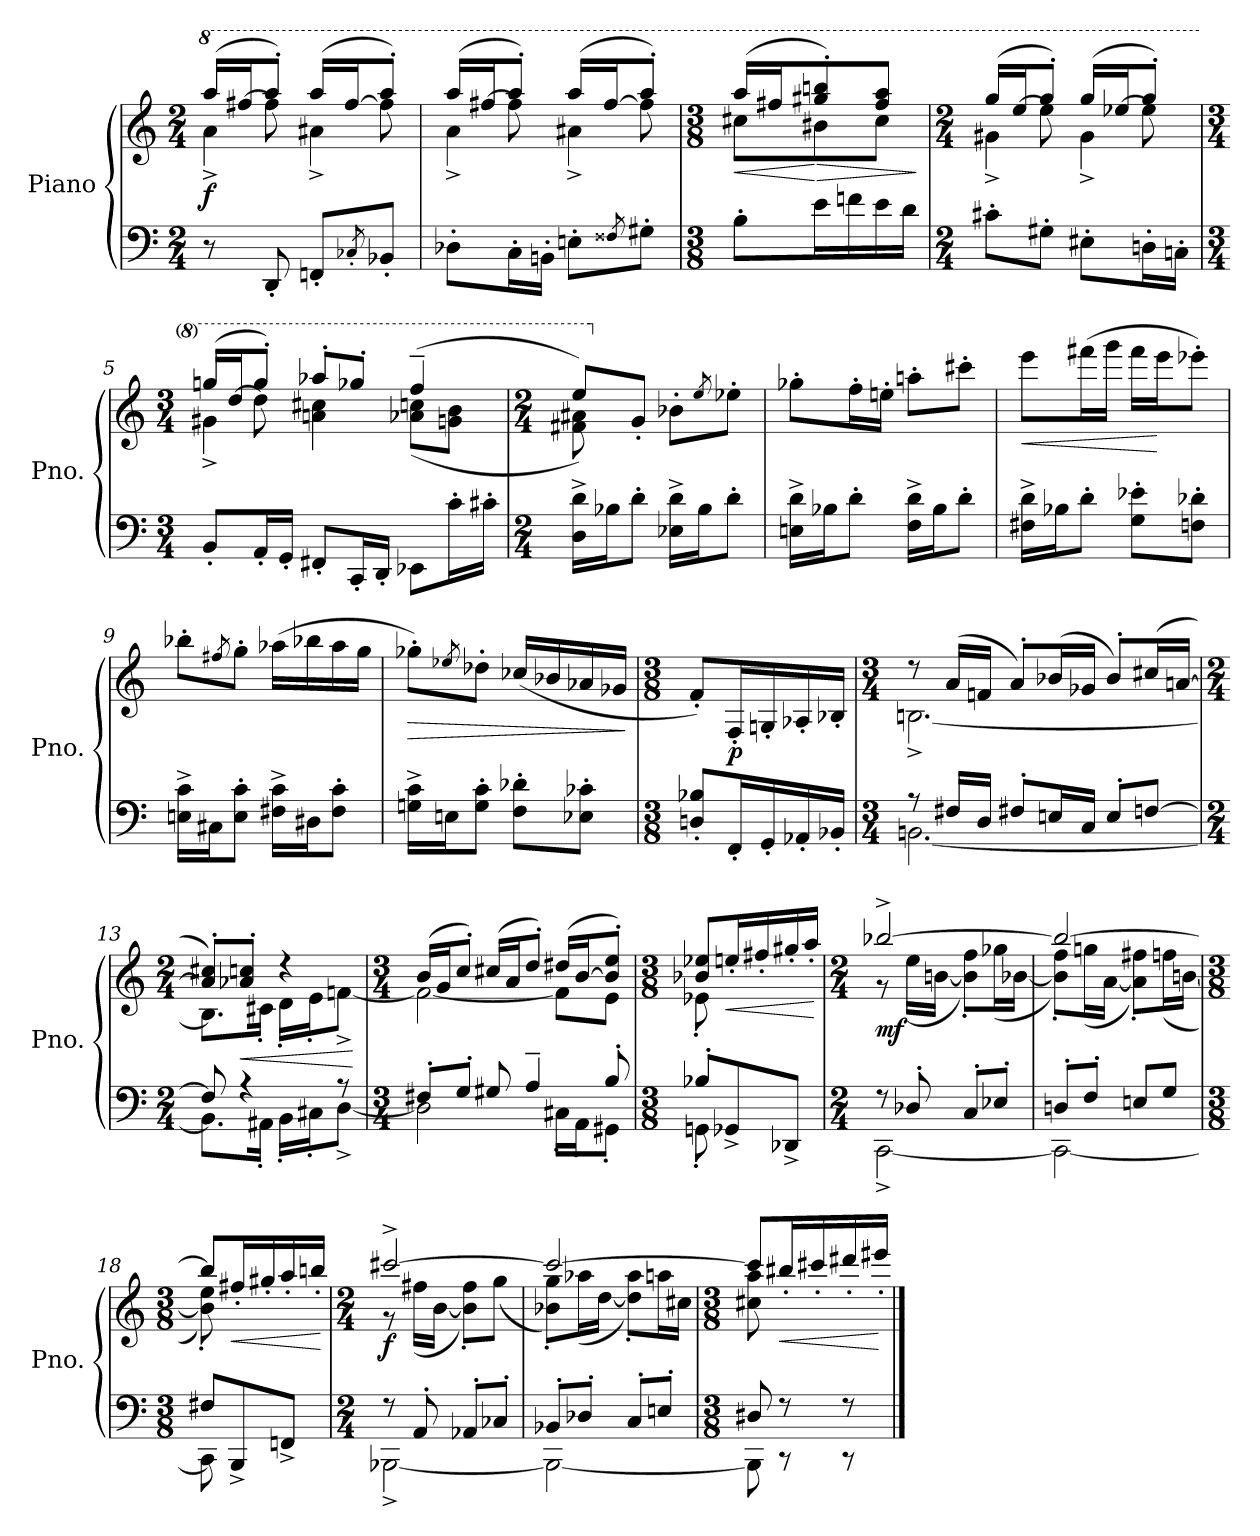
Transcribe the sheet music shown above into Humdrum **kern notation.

**kern	**kern	**dynam
*part1	*part1	*part1
*staff2	*staff1	*staff1/2
*I"Piano	*	*
*I'Pno.	*	*
*clefF4	*clefG2	*
*k[]	*k[]	*
*M2/4	*M2/4	*
*MM132	*MM132	*
*	*8va	*
=1	=1	=1
*	*^	*
*	*	*^	*
!	!	!	!	!LO:DY:b
8r	(>16aaa/LL	4aa^\	8ryy	f
.	[16fff#X/J	.	.	.
8DD'/	8aaa'/J)	.	8fff#\]	.
8FFn'/L	(>16aaa/LL	4aa#X^\	8ryy	.
.	[16fff#/J	.	.	.
8qC-X'/	.	.	.	.
8BB-X'/J	8aaa'/J)	.	8fff#\]	.
=2	=2	=2	=2	=2
8D-X'\L	(>16aaa/LL	4aa^\	8ryy	.
.	[16fff#X/J	.	.	.
16C'\L	8aaa'/J)	.	8fff#\]	.
16BBn'\JJ	.	.	.	.
8En'\L	(>16aaa/LL	4aa#X^\	8ryy	.
.	[16fff#/J	.	.	.
8qF##X/	.	.	.	.
8G#X'\J	8aaa'/J)	.	8fff#\]	.
*	*v	*v	*v	*
=3	=3	=3
*M3/8	*M3/8	*
*	*^	*
*	*	*^	*
!	!	!	!	!LO:HP:b
*	*	*v	*v	*
8B'\L	(>16aaa/LL	8ccc#X\L	<
.	16fff#X/J	.	.
!	!	!	!LO:HP:n=1:b
16e\L	8ggg#X/' 8bbbn/')	8bb#X\	[ >
16fn\	.	.	.
16e\	8fff#/ 8aaa/J	8ccc#\J	.
16d\JJ	.	.	.
*	*v	*v	*
.	.	]
=4	=4	=4
*M2/4	*M2/4	*
*	*^	*
*	*	*^	*
8c#X'\L	(>16ggg/LL	4gg#X^\	8ryy	.
.	[16eee/J	.	.	.
8G#X'\J	8ggg'/J)	.	8eee\]	.
8E#X'\L	(>16ggg/LL	4gg#^\	8ryy	.
.	[16eee-X/J	.	.	.
16Dn'\L	8ggg'/J)	.	8eee-\]	.
16Cn'\JJ	.	.	.	.
!!LO:LB:g=z	!!	!!
=5	=5	=5	=5	=5
*M3/4	*M3/4	*	*	*
8BB'/L	(>16gggn/LL	4gg#X^\	8ryy	.
.	[16ddd/J	.	.	.
16AA'/L	8ggg'/J)	.	8ddd\]	.
16GG'/JJ	.	.	.	.
8FF#X'/L	8aaa-X'/L	4aan\ 4ccc#X\	2ryy	.
16CC'/L	8ggg-X'/J	.	.	.
16DD'/JJ	.	.	.	.
8EE-X\L	(>4fff~/	(<8aa-X\ 8cccn\L	.	.
16c'\L	.	8ggn\ 8bb\J	.	.
16c#X'\JJ	.	.	.	.
*	*v	*v	*v	*
=6	=6	=6
*M2/4	*M2/4	*
*	*^	*
16D\^ 16d\^LL	8eee/L))	8ff#X\ 8aa#X\	.
16B-X\J	.	.	.
*	*X8va	*	*
8d'\J	8g'/J	4.ryy	.
16E-X\^ 16d\^LL	8b-X'\L	.	.
16B-\J	.	.	.
.	8qee/	.	.
8d'\J	8ee-X'\J	.	.
*	*v	*v	*
=7	=7	=7
16En\^ 16d\^LL	8gg-X'\L	.
16B-X\J	.	.
8d'\J	16ff'\L	.
.	16een'\JJ	.
16F\^ 16d\^LL	8aan'\L	.
16B-\J	.	.
8d'\J	8ccc#X'\J	.
=8	=8	=8
!	!	!LO:HP:b
16F#X\^ 16d\^LL	8eee\L	<
16B-X\J	.	.
8d'\J	(>16fff#X\L	.
.	16ggg\JJ	.
8G\' 8e-X\'L	16fff#\LL	.
.	16eee\J	[
8Fn\' 8d-X\'J	8eee-X'\J)	.
!!LO:LB:g=z
=9	=9	=9
16En\^ 16c\^LL	8bb-X'\L	.
16C#X\J	.	.
.	8qff#X/	.
8E\' 8c\'J	8gg'\J	.
16F#X\^ 16c\^LL	(>16aa-X\LL	.
16D#X\J	16bb-X\	.
8F#\' 8c\'J	16aa-\	.
.	16gg\JJ	.
=10	=10	=10
!	!	!LO:HP:b
16Gn\^ 16c\^LL	8gg-X'\L)	>
16En\J	.	.
.	8qee-X/	.
8G\' 8c\'J	8dd-X'\J	.
8F\' 8d-X\'L	(<16cc-X/LL	.
.	16b-X/	.
8E-X\' 8c-X\'J	16a-X/	.
.	16g-X/JJ	.
.	.	]
=11	=11	=11
*M3/8	*M3/8	*
8Dn/' 8B-X/'L	8f'/L)	.
!	!	!LO:DY:b
16FF'/L	16F'/L	p
16GG'/	16Gn'/	.
16AA-X'/	16A-X'/	.
16BB-X'/JJ	16B-X'/JJ	.
=12	=12	=12
*M3/4	*M3/4	*
*^	*^	*
8r	[2.BBn\	8r	[2.Bn^\	.
16F#X/LL	.	(>16a/LL	.	.
16D/JJ	.	16fn/JJ	.	.
8F#X'/L	.	8a'/L)	.	.
16En/L	.	(>16b-X/L	.	.
16C/JJ	.	16g-X/JJ	.	.
8E'/L	.	8b-'/L)	.	.
[8Fn/J	.	(>16cc#X/L	.	.
.	.	[16an/JJ	.	.
!!LO:LB:g=z	!!
=13	=13	=13	=13	=13
*M2/4	*	*M2/4	*	*
8F/]	8.BB\L]	8a/]' 8cc#X/'L)	8.B\L]	.
!	!	!	!	!LO:HP:b
4r	.	8a-X/' 8ccn/'J	.	<
.	16AA#X'\Jk	.	16c#X'\Jk	.
.	16BB'\LL	4r	16d'\LL	.
.	16C#X'\J	.	16e'\J	.
8r	[8D^\J	.	[8fn^\J	.
*v	*v	*	*	*
*	*v	*v	*
.	.	[
=14	=14	=14
*M3/4	*M3/4	*
*^	*^	*
8F#X'/L	2D\]	(>16b/LL	2f\_	.
.	.	16g/J	.	.
8G'/J	.	8cc'/J)	.	.
8G#X/	.	(>16cc#X/LL	.	.
.	.	16a/J	.	.
4A~/	.	8dd'/J)	.	.
.	16C#X'\LL	(>16dd#X/LL	8f\L]	.
.	16AA'\J	[16b/J	.	.
8B'/	8GG#X'\J	8b/]' 8ee/'J)	8e\J	.
=15	=15	=15	=15	=15
*M3/8	*	*M3/8	*	*
8B-X'/L	8GGn'\	8b-X/ 8ee-X/L	8e-X'\	.
!	!	!	!	!LO:HP:b
8GG-X^/	4ryy	16een'/L	4ryy	<
.	.	16ff#X'/	.	.
8DD-X^/J	.	16gg#X'/	.	.
.	.	16aa'/JJ	.	.
*v	*v	*	*	*
*	*v	*v	*
.	.	[
=16	=16	=16
*M2/4	*M2/4	*
*^	*^	*
!	!	!	!	!LO:DY:b
8r	[2CC^\	[2bb-X^/	8r	mf
8D-X'/	.	.	(<16ee\LL	.
.	.	.	[16bn\JJ	.
8C'/L	.	.	8b\]' 8ff\'L)	.
8E-X'/J	.	.	(<16gg-X\L	.
.	.	.	[16b-X\JJ	.
!!LO:PB:g=z	!!
=17	=17	=17	=17	=17
8Dn'/L	2CC\_	2bb-/_	8b-\]' 8ff\'L)	.
8F'/J	.	.	(<16ggn\L	.
.	.	.	[16a\JJ	.
8En/L	.	.	8a\]' 8ff#X\'L)	.
8G/J	.	.	(<16ffn\L	.
.	.	.	[16bn\JJ	.
=18	=18	=18	=18	=18
*M3/8	*	*M3/8	*	*
8F#X/L	8CC\]	8bb-/L]	8b\]' 8ee\')	.
!	!	!	!	!LO:HP:b
8BBB^/	4ryy	16ff#X'/L	4ryy	<
.	.	16gg#X'/	.	.
8FFn^/J	.	16aa'/	.	.
.	.	16bbn'/JJ	.	.
*v	*v	*	*	*
*	*v	*v	*
.	.	[
=19	=19	=19
*M2/4	*M2/4	*
*^	*^	*
!	!	!	!	!LO:DY:b
8r	[2BBB-X^\	[2ccc#X^/	8r	f
8AA'/	.	.	(<16ff#X\LL	.
.	.	.	[16b\JJ	.
8AA-X'/L	.	.	8b\]' 8ff#\'L)	.
8C-X'/J	.	.	(<8gg\J	.
=20	=20	=20	=20	=20
8BB-X'/L	2BBB-\_	2ccc#/_	8b-X\' 8gg\'L)	.
8D-X'/J	.	.	(<16aa-X\L	.
.	.	.	[16dd\JJ	.
8C'/L	.	.	8dd\]' 8aa-\'L)	.
8En'/J	.	.	16aan\L	.
.	.	.	16cc#X\JJ	.
!!LO:LB:g=z	!!
=21	=21	=21	=21	=21
*M3/8	*	*M3/8	*	*
8D#X/	8BBB-\]	8ccc#/L]	8cc#X\ 8aa\	.
!	!	!	!	!LO:HP:b
8r	8r	16bb#X'/L	4ryy	<
.	.	16ccc#X'/	.	.
8r	8r	16ddd#X'/	.	.
.	.	16eee#X'/JJ	.	.
*v	*v	*	*	*
*	*v	*v	*
.	.	[
==	==	==
*-	*-	*-
